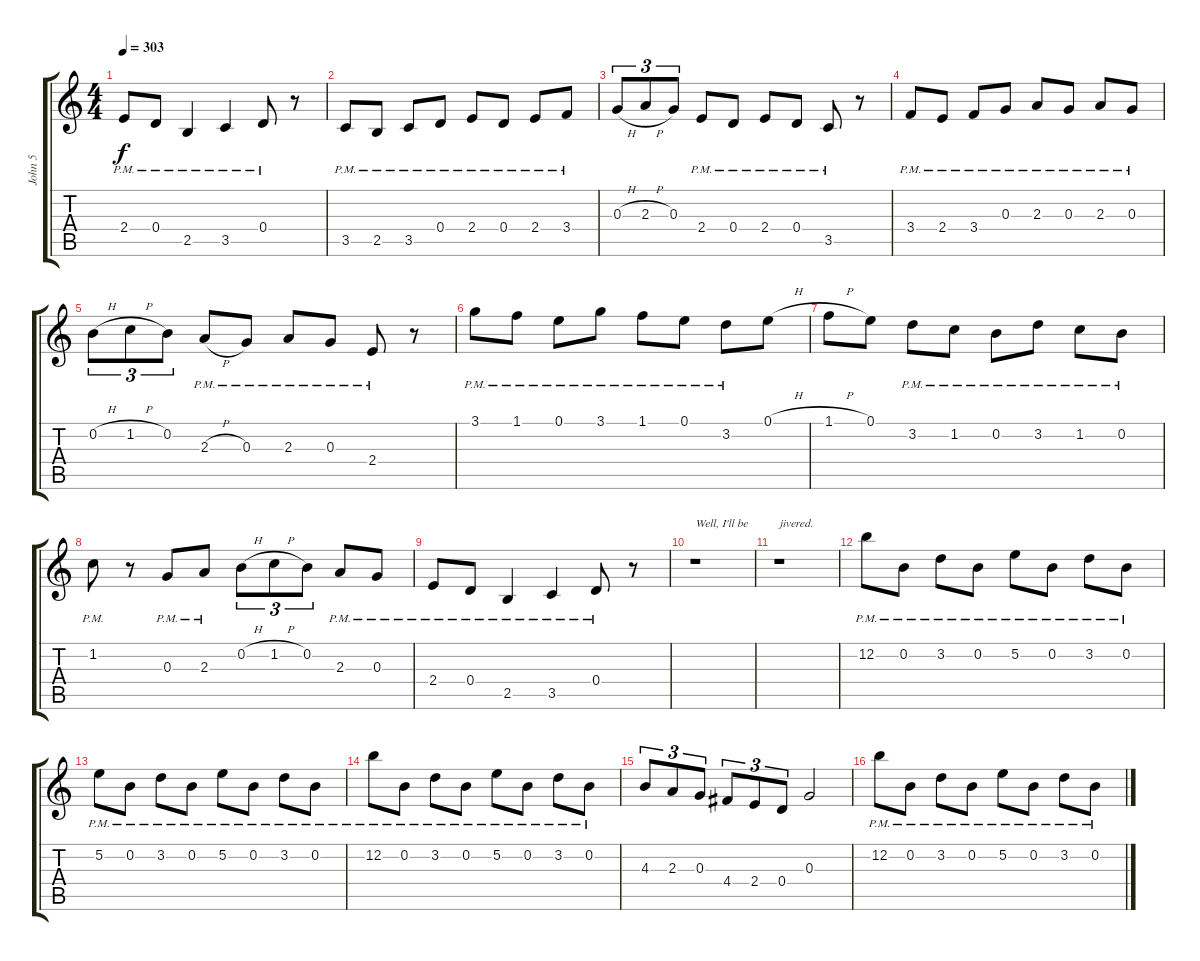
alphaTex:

\track ("John 5" "John 5") {instrument distortionguitar}
\staff {score tabs}
\tuning (E4 B3 G3 D3 A2 E2) {hide}
\ts (4 4)
\tempo 303
\clef g2
\ks c
2.4{pm}.8{dy f} 0.4{pm}.8 2.5{pm}.4 3.5{pm}.4 0.4{pm}.8 r.8 |
3.5{pm}.8 2.5{pm}.8 3.5{pm}.8 0.4{pm}.8 2.4{pm}.8 0.4{pm}.8 2.4{pm}.8 3.4{pm}.8 |
0.3{h}.8{tu (3 2)} 2.3{h}.8{tu (3 2)} 0.3.8{tu (3 2)} 2.4{pm}.8 0.4{pm}.8 2.4{pm}.8 0.4{pm}.8 3.5{pm}.8 r.8 |
3.4{pm}.8 2.4{pm}.8 3.4{pm}.8 0.3{pm}.8 2.3{pm}.8 0.3{pm}.8 2.3{pm}.8 0.3{pm}.8 |
0.2{h}.8{tu (3 2)} 1.2{h}.8{tu (3 2)} 0.2.8{tu (3 2)} 2.3{h pm}.8 0.3{pm}.8 2.3{pm}.8 0.3{pm}.8 2.4{pm}.8 r.8 |
3.1{pm}.8 1.1{pm}.8 0.1{pm}.8 3.1{pm}.8 1.1{pm}.8 0.1{pm}.8 3.2{pm}.8 0.1{h}.8 |
1.1{h}.8 0.1.8 3.2{pm}.8 1.2{pm}.8 0.2{pm}.8 3.2{pm}.8 1.2{pm}.8 0.2{pm}.8 |
1.2{pm}.8 r.8 0.3{pm}.8 2.3{pm}.8 0.2{h}.8{tu (3 2)} 1.2{h}.8{tu (3 2)} 0.2.8{tu (3 2)} 2.3{pm}.8 0.3{pm}.8 |
2.4{pm}.8 0.4{pm}.8 2.5{pm}.4 3.5{pm}.4 0.4{pm}.8 r.8 |
r.1{txt "Well, I'll be"} |
r.1{txt "jivered."} |
12.2{pm}.8{instrument distortionguitar} 0.2{pm}.8 3.2{pm}.8 0.2{pm}.8 5.2{pm}.8 0.2{pm}.8 3.2{pm}.8 0.2{pm}.8 |
5.2{pm}.8 0.2{pm}.8 3.2{pm}.8 0.2{pm}.8 5.2{pm}.8 0.2{pm}.8 3.2{pm}.8 0.2{pm}.8 |
12.2{pm}.8 0.2{pm}.8 3.2{pm}.8 0.2{pm}.8 5.2{pm}.8 0.2{pm}.8 3.2{pm}.8 0.2{pm}.8 |
4.3.8{tu (3 2)} 2.3.8{tu (3 2)} 0.3.8{tu (3 2)} 4.4.8{tu (3 2)} 2.4.8{tu (3 2)} 0.4.8{tu (3 2)} 0.3.2 |
12.2{pm}.8 0.2{pm}.8 3.2{pm}.8 0.2{pm}.8 5.2{pm}.8 0.2{pm}.8 3.2{pm}.8 0.2{pm}.8
